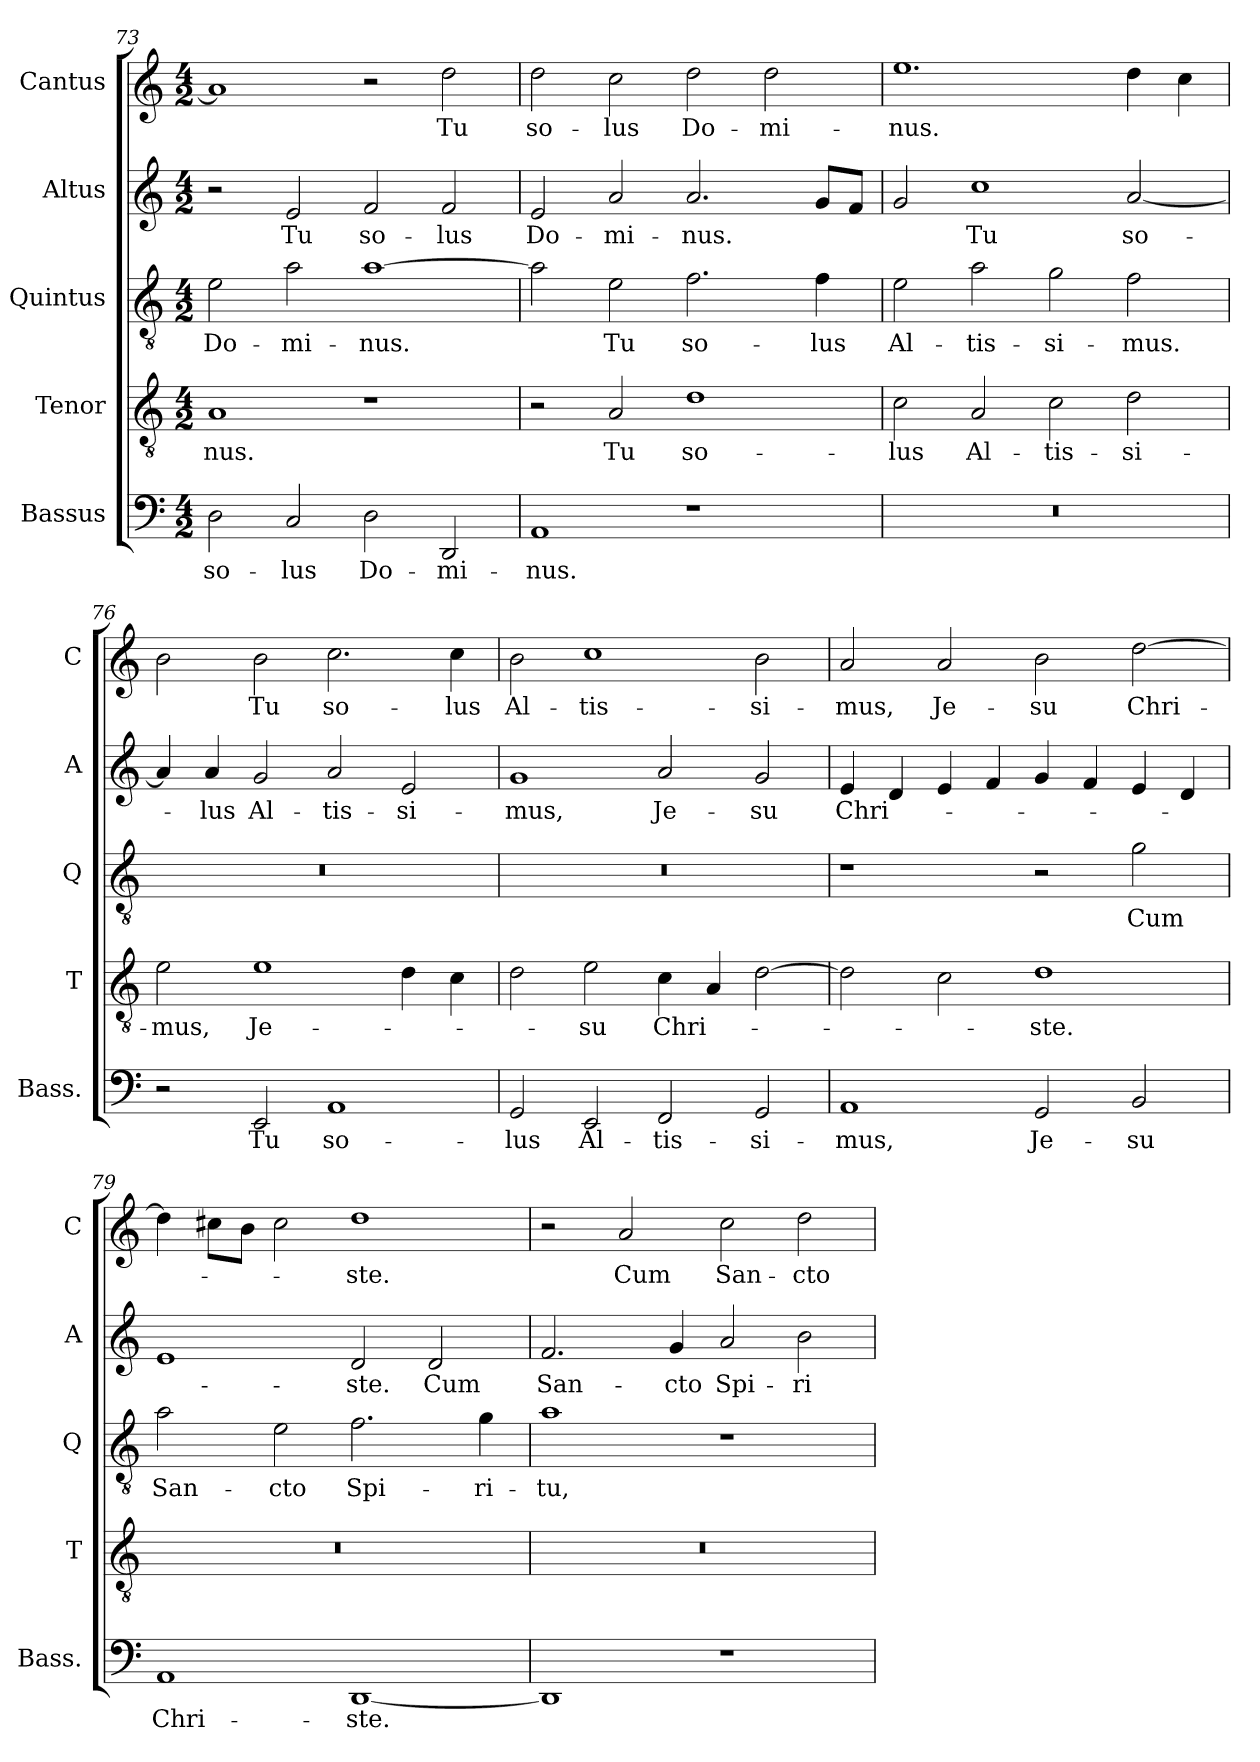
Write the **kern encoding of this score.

**kern	**text	**kern	**text	**kern	**text	**kern	**text	**kern	**text
*part5	*part5	*part4	*part4	*part3	*part3	*part2	*part2	*part1	*part1
*staff5	*staff5	*staff4	*staff4	*staff3	*staff3	*staff2	*staff2	*staff1	*staff1
*I"Bassus	*	*I"Tenor	*	*I"Quintus	*	*I"Altus	*	*I"Cantus	*
*I'Bass.	*	*I'T	*	*I'Q	*	*I'A	*	*I'C	*
*clefF4	*	*clefGv2	*	*clefGv2	*	*clefG2	*	*clefG2	*
*	*	*ITrd7c12	*	*ITrd7c12	*	*	*	*	*
*k[]	*	*k[]	*	*k[]	*	*k[]	*	*k[]	*
*C:	*	*C:	*	*C:	*	*C:	*	*C:	*
*M4/2	*	*M4/2	*	*M4/2	*	*M4/2	*	*M4/2	*
=73	=73	=73	=73	=73	=73	=73	=73	=73	=73
2D\	so-	1AA/	-nus.	2E\	Do-	2r	.	1a/]	.
2C/	-lus	.	.	2A\	-mi-	2e/	Tu	.	.
2D\	Do-	1r	.	[1A\	-nus.	2f/	so-	2r	.
2DD/	-mi-	.	.	.	.	2f/	-lus	2dd\	Tu
=74	=74	=74	=74	=74	=74	=74	=74	=74	=74
1AA/	-nus.	2r	.	2A\]	.	2e/	Do-	2dd\	so-
.	.	2AA/	Tu	2E\	Tu	2a/	-mi-	2cc\	-lus
1r	.	1D\	so-	2.F\	so-	2.a/	-nus.	2dd\	Do-
.	.	.	.	.	.	.	.	2dd\	-mi-
.	.	.	.	4F\	-lus	8g/L	.	.	.
.	.	.	.	.	.	8f/J	.	.	.
=75	=75	=75	=75	=75	=75	=75	=75	=75	=75
0r	.	2C\	-lus	2E\	Al-	2g/	.	1.ee\	-nus.
.	.	2AA/	Al-	2A\	-tis-	1cc\	Tu	.	.
.	.	2C\	-tis-	2G\	-si-	.	.	.	.
.	.	2D\	-si-	2F\	-mus.	[2a/	so-	4dd\	.
.	.	.	.	.	.	.	.	4cc\	.
=76	=76	=76	=76	=76	=76	=76	=76	=76	=76
2r	.	2E\	-mus,	0r	.	4a/]	.	2b\	.
.	.	.	.	.	.	4a/	-lus	.	.
2EE/	Tu	1E\	Je-	.	.	2g/	Al-	2b\	Tu
1AA/	so-	.	.	.	.	2a/	-tis-	2.cc\	so-
.	.	4D\	.	.	.	2e/	-si-	.	.
.	.	4C\	.	.	.	.	.	4cc\	-lus
=77	=77	=77	=77	=77	=77	=77	=77	=77	=77
2GG/	-lus	2D\	.	0r	.	1g/	-mus,	2b\	Al-
2EE/	Al-	2E\	-su	.	.	.	.	1cc\	-tis-
2FF/	-tis-	4C\	Chri-	.	.	2a/	Je-	.	.
.	.	4AA/	.	.	.	.	.	.	.
2GG/	-si-	[2D\	.	.	.	2g/	-su	2b\	-si-
=78	=78	=78	=78	=78	=78	=78	=78	=78	=78
1AA/	-mus,	2D\]	.	1r	.	4e/	Chri-	2a/	-mus,
.	.	.	.	.	.	4d/	.	.	.
.	.	2C\	.	.	.	4e/	.	2a/	Je-
.	.	.	.	.	.	4f/	.	.	.
2GG/	Je-	1D\	-ste.	2r	.	4g/	.	2b\	-su
.	.	.	.	.	.	4f/	.	.	.
2BB/	-su	.	.	2G\	Cum	4e/	.	[2dd\	Chri-
.	.	.	.	.	.	4d/	.	.	.
=79	=79	=79	=79	=79	=79	=79	=79	=79	=79
1AA/	Chri-	0r	.	2A\	San-	1e/	.	4dd\]	.
.	.	.	.	.	.	.	.	8cc#\L	.
.	.	.	.	.	.	.	.	8b\J	.
.	.	.	.	2E\	-cto	.	.	2cc#\	.
[1DD/	-ste.	.	.	2.F\	Spi-	2d/	-ste.	1dd\	-ste.
.	.	.	.	.	.	2d/	Cum	.	.
.	.	.	.	4G\	-ri-	.	.	.	.
=80	=80	=80	=80	=80	=80	=80	=80	=80	=80
1DD/]	.	0r	.	1A\	-tu,	2.f/	San-	2r	.
.	.	.	.	.	.	.	.	2a/	Cum
.	.	.	.	.	.	4g/	-cto	.	.
1r	.	.	.	1r	.	2a/	Spi-	2cc\	San-
.	.	.	.	.	.	2b\	-ri-	2dd\	-cto
=	=	=	=	=	=	=	=	=	=
*-	*-	*-	*-	*-	*-	*-	*-	*-	*-
